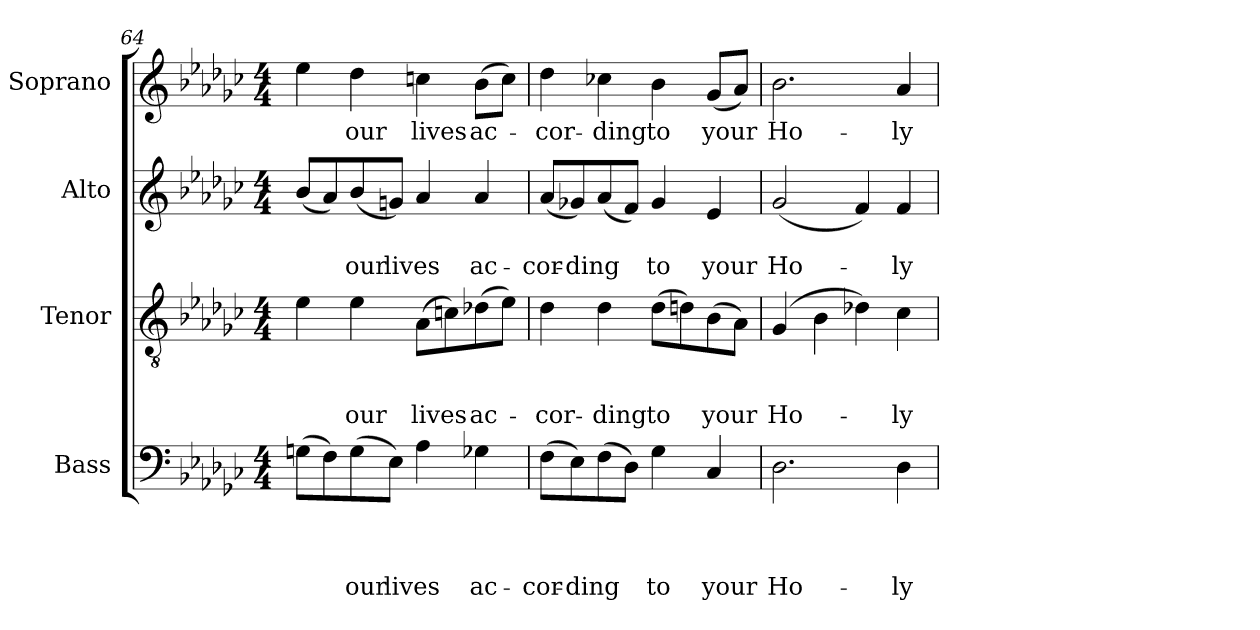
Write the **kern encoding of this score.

**kern	**text	**text	**text	**text	**kern	**text	**text	**text	**kern	**text	**text	**kern	**text
*part4	*part4	*part4	*part4	*part4	*part3	*part3	*part3	*part3	*part2	*part2	*part2	*part1	*part1
*staff4	*staff4	*staff4	*staff4	*staff4	*staff3	*staff3	*staff3	*staff3	*staff2	*staff2	*staff2	*staff1	*staff1
*I"Bass	*	*	*	*	*I"Tenor	*	*	*	*I"Alto	*	*	*I"Soprano	*
*clefF4	*	*	*	*	*clefGv2	*	*	*	*clefG2	*	*	*clefG2	*
*k[b-e-a-d-g-c-]	*	*	*	*	*k[b-e-a-d-g-c-]	*	*	*	*k[b-e-a-d-g-c-]	*	*	*k[b-e-a-d-g-c-]	*
*G-:	*	*	*	*	*G-:	*	*	*	*G-:	*	*	*G-:	*
*M4/4	*	*	*	*	*M4/4	*	*	*	*M4/4	*	*	*M4/4	*
=64	=64	=64	=64	=64	=64	=64	=64	=64	=64	=64	=64	=64	=64
(>8Gn\L	.	.	.	.	4e-\	.	.	.	(<8b-/L	.	.	4ee-\	.
8F\)	.	.	.	.	.	.	.	.	8a-/)	.	.	.	.
!	!	!	!	!LO:LY:b	!	!	!	!LO:LY:b	!	!	!LO:LY:b	!	!LO:LY:b
(>8G\	.	.	.	our	4e-\	.	.	our	(<8b-/	.	our	4dd-\	our
!	!	!	!	!LO:LY:b	!	!	!	!	!	!	!LO:LY:b	!	!
8E-\J)	.	.	.	lives	.	.	.	.	8gn/J)	.	lives	.	.
!	!	!	!	!	!	!	!	!LO:LY:b	!	!	!	!	!LO:LY:b
4A-\	.	.	.	.	(>8A-\L	.	.	lives	4a-/	.	.	4ccn\	lives
.	.	.	.	.	8cn\)	.	.	.	.	.	.	.	.
!	!	!	!	!LO:LY:b	!	!	!	!LO:LY:b	!	!	!LO:LY:b	!	!LO:LY:b
4G-X\	.	.	.	ac-	(>8d-X\	.	.	ac-	4a-/	.	ac-	(>8b-\L	ac-
.	.	.	.	.	8e-\J)	.	.	.	.	.	.	8cc\J)	.
!!LO:LB:g=z
=65	=65	=65	=65	=65	=65	=65	=65	=65	=65	=65	=65	=65	=65
!	!	!	!	!LO:LY:b	!	!	!	!LO:LY:b	!	!	!LO:LY:b	!	!LO:LY:b
(>8F\L	.	.	.	-cor-	4d-\	.	.	-cor-	(<8a-/L	.	-cor-	4dd-\	-cor-
!	!	!	!	!LO:LY:b	!	!	!	!	!	!	!LO:LY:b	!	!
8E-\)	.	.	.	-ding	.	.	.	.	8g-X/)	.	-ding	.	.
!	!	!	!	!	!	!	!	!LO:LY:b:rj	!	!	!	!	!LO:LY:b:rj
(>8F\	.	.	.	.	4d-\	.	.	-ding	(<8a-/	.	.	4cc-X\	-ding
8D-\J)	.	.	.	.	.	.	.	.	8f/J)	.	.	.	.
!	!	!	!	!LO:LY:b	!	!	!	!LO:LY:b	!	!	!LO:LY:b	!	!LO:LY:b
4G-\	.	.	.	to	(>8d-\L	.	.	to	4g-/	.	to	4b-\	to
.	.	.	.	.	8dn\)	.	.	.	.	.	.	.	.
!	!	!	!	!LO:LY:b	!	!	!	!LO:LY:b	!	!	!LO:LY:b	!	!LO:LY:b
4C-/	.	.	.	your	(>8B-\	.	.	your	4e-/	.	your	(<8g-/L	your
.	.	.	.	.	8A-\J)	.	.	.	.	.	.	8a-/J)	.
=66	=66	=66	=66	=66	=66	=66	=66	=66	=66	=66	=66	=66	=66
!	!	!	!	!LO:LY:b	!	!	!	!LO:LY:b	!	!	!LO:LY:b	!	!LO:LY:b
2.D-\	.	.	.	Ho-	(4G-/	.	.	Ho-	(<2g-/	.	Ho-	2.b-\	Ho-
.	.	.	.	.	4B-\	.	.	.	.	.	.	.	.
.	.	.	.	.	4d-X\)	.	.	.	4f/)	.	.	.	.
!	!	!	!	!LO:LY:b	!	!	!	!LO:LY:b	!	!	!LO:LY:b	!	!LO:LY:b
4D-\	.	.	.	-ly	4c-\	.	.	-ly	4f/	.	-ly	4a-/	-ly
=	=	=	=	=	=	=	=	=	=	=	=	=	=
*-	*-	*-	*-	*-	*-	*-	*-	*-	*-	*-	*-	*-	*-
